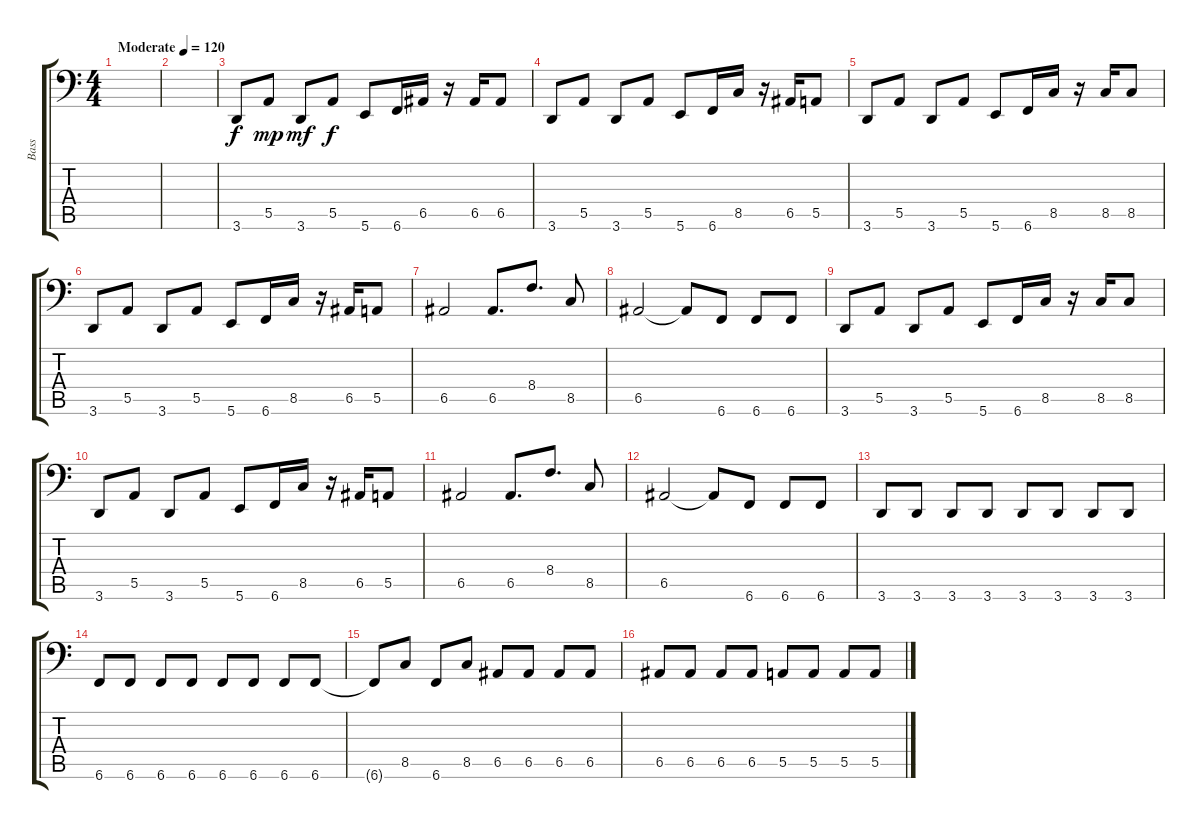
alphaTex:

\track ("Bass" "Bass") {instrument electricbassfinger}
\staff {score tabs}
\tuning (B2 G2 D2 A1 E1 B0) {hide}
\ts (4 4)
\tempo (120 "Moderate")
\clef f4
\ks c
|
|
3.6.8 5.5.8{dy mp} 3.6.8{dy mf} 5.5.8{dy f} 5.6.8 6.6.16 6.5.16 r.16 6.5.16 6.5.8 |
3.6.8 5.5.8 3.6.8 5.5.8 5.6.8 6.6.16 8.5.16 r.16 6.5.16 5.5.8 |
3.6.8 5.5.8 3.6.8 5.5.8 5.6.8 6.6.16 8.5.16 r.16 8.5.16 8.5.8 |
3.6.8 5.5.8 3.6.8 5.5.8 5.6.8 6.6.16 8.5.16 r.16 6.5.16 5.5.8 |
6.5.2 6.5.8{d} 8.4.8{d} 8.5.8 |
6.5.2 6.5{t}.8 6.6.8 6.6.8 6.6.8 |
3.6.8 5.5.8 3.6.8 5.5.8 5.6.8 6.6.16 8.5.16 r.16 8.5.16 8.5.8 |
3.6.8 5.5.8 3.6.8 5.5.8 5.6.8 6.6.16 8.5.16 r.16 6.5.16 5.5.8 |
6.5.2 6.5.8{d} 8.4.8{d} 8.5.8 |
6.5.2 6.5{t}.8 6.6.8 6.6.8 6.6.8 |
3.6.8 3.6.8 3.6.8 3.6.8 3.6.8 3.6.8 3.6.8 3.6.8 |
6.6.8 6.6.8 6.6.8 6.6.8 6.6.8 6.6.8 6.6.8 6.6.8 |
6.6{t}.8 8.5.8 6.6.8 8.5.8 6.5.8 6.5.8 6.5.8 6.5.8 |
6.5.8 6.5.8 6.5.8 6.5.8 5.5.8 5.5.8 5.5.8 5.5.8
